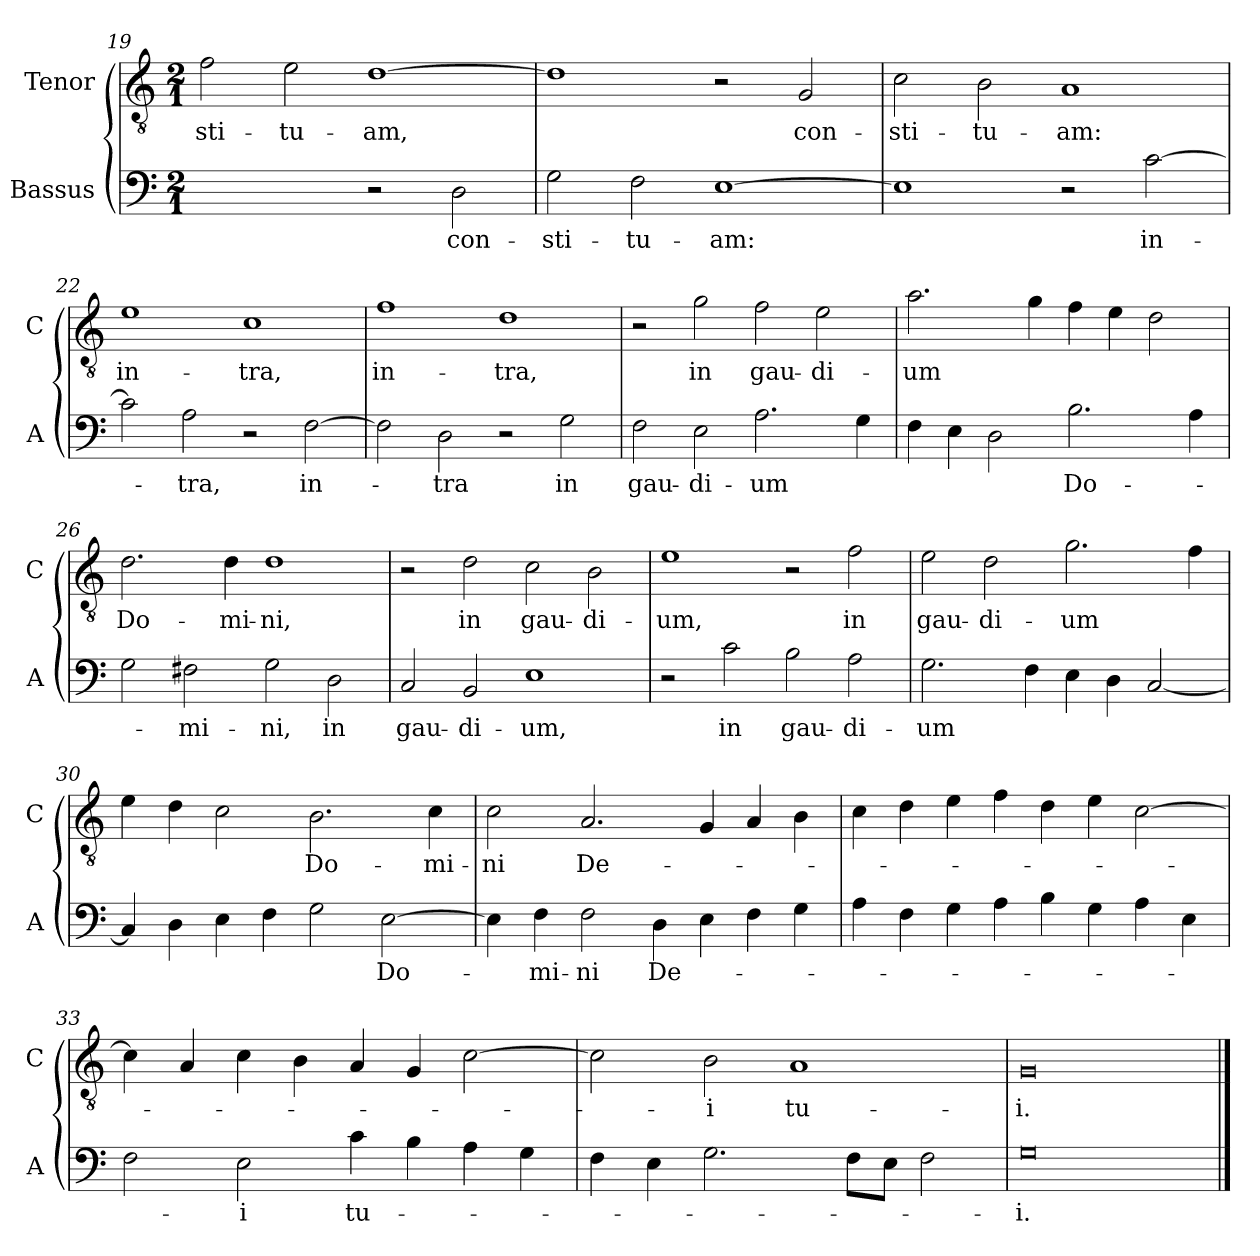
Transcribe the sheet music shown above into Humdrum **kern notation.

**kern	**text	**kern	**text
*part2	*part2	*part1	*part1
*staff2	*staff2	*staff1	*staff1
*I"Bassus	*	*I"Tenor	*
*I'A	*	*I'C	*
*clefF4	*	*clefGv2	*
*k[]	*	*k[]	*
*G:mix	*	*G:mix	*
*M2/1	*	*M2/1	*
=19	=19	=19	=19
1ryy	.	2f	-sti-
.	.	2e	-tu-
2r	.	[1d	-am,
2D	con-	.	.
=20	=20	=20	=20
2G	-sti-	1d]	.
2F	-tu-	.	.
[1E	-am:	2r	.
.	.	2G	con-
=21	=21	=21	=21
1E]	.	2c	-sti-
.	.	2B	-tu-
2r	.	1A	-am:
[2c	in-	.	.
=22	=22	=22	=22
2c]	.	1e	in-
2A	-tra,	.	.
2r	.	1c	-tra,
[2F	in-	.	.
=23	=23	=23	=23
2F]	.	1f	in-
2D	-tra	.	.
2r	.	1d	-tra,
2G	in	.	.
=24	=24	=24	=24
2F	gau-	2r	.
2E	-di-	2g	in
2.A	-um	2f	gau-
.	.	2e	-di-
4G	.	.	.
=25	=25	=25	=25
4F	.	2.a	-um
4E	.	.	.
2D	.	.	.
.	.	4g	.
2.B	Do-	4f	.
.	.	4e	.
.	.	2d	.
4A	.	.	.
=26	=26	=26	=26
2G	.	2.d	Do-
2F#X	-mi-	.	.
.	.	4d	-mi-
2G	-ni,	1d	-ni,
2D	in	.	.
=27	=27	=27	=27
2C	gau-	2r	.
2BB	-di-	2d	in
1E	-um,	2c	gau-
.	.	2B	-di-
=28	=28	=28	=28
2r	.	1e	-um,
2c	in	.	.
2B	gau-	2r	.
2A	-di-	2f	in
=29	=29	=29	=29
2.G	-um	2e	gau-
.	.	2d	-di-
4F	.	.	.
4E	.	2.g	-um
4D	.	.	.
[2C	.	.	.
.	.	4f	.
=30	=30	=30	=30
4C]	.	4e	.
4D	.	4d	.
4E	.	2c	.
4F	.	.	.
2G	.	2.B	Do-
[2E	Do-	.	.
.	.	4c	-mi-
=31	=31	=31	=31
4E]	.	2c	-ni
4F	-mi-	.	.
2F	-ni	2.A	De-
4D	De-	.	.
4E	.	4G	.
4F	.	4A	.
4G	.	4B	.
=32	=32	=32	=32
4A	.	4c	.
4F	.	4d	.
4G	.	4e	.
4A	.	4f	.
4B	.	4d	.
4G	.	4e	.
4A	.	[2c	.
4E	.	.	.
=33	=33	=33	=33
2F	.	4c]	.
.	.	4A	.
2E	-i	4c	.
.	.	4B	.
4c	tu-	4A	.
4B	.	4G	.
4A	.	[2c	.
4G	.	.	.
=34	=34	=34	=34
4F	.	2c]	.
4E	.	.	.
2.G	.	2B	-i
.	.	1A	tu-
8FL	.	.	.
8EJ	.	.	.
2F	.	.	.
=35	=35	=35	=35
0G	-i.	0G	-i.
==	==	==	==
*-	*-	*-	*-
